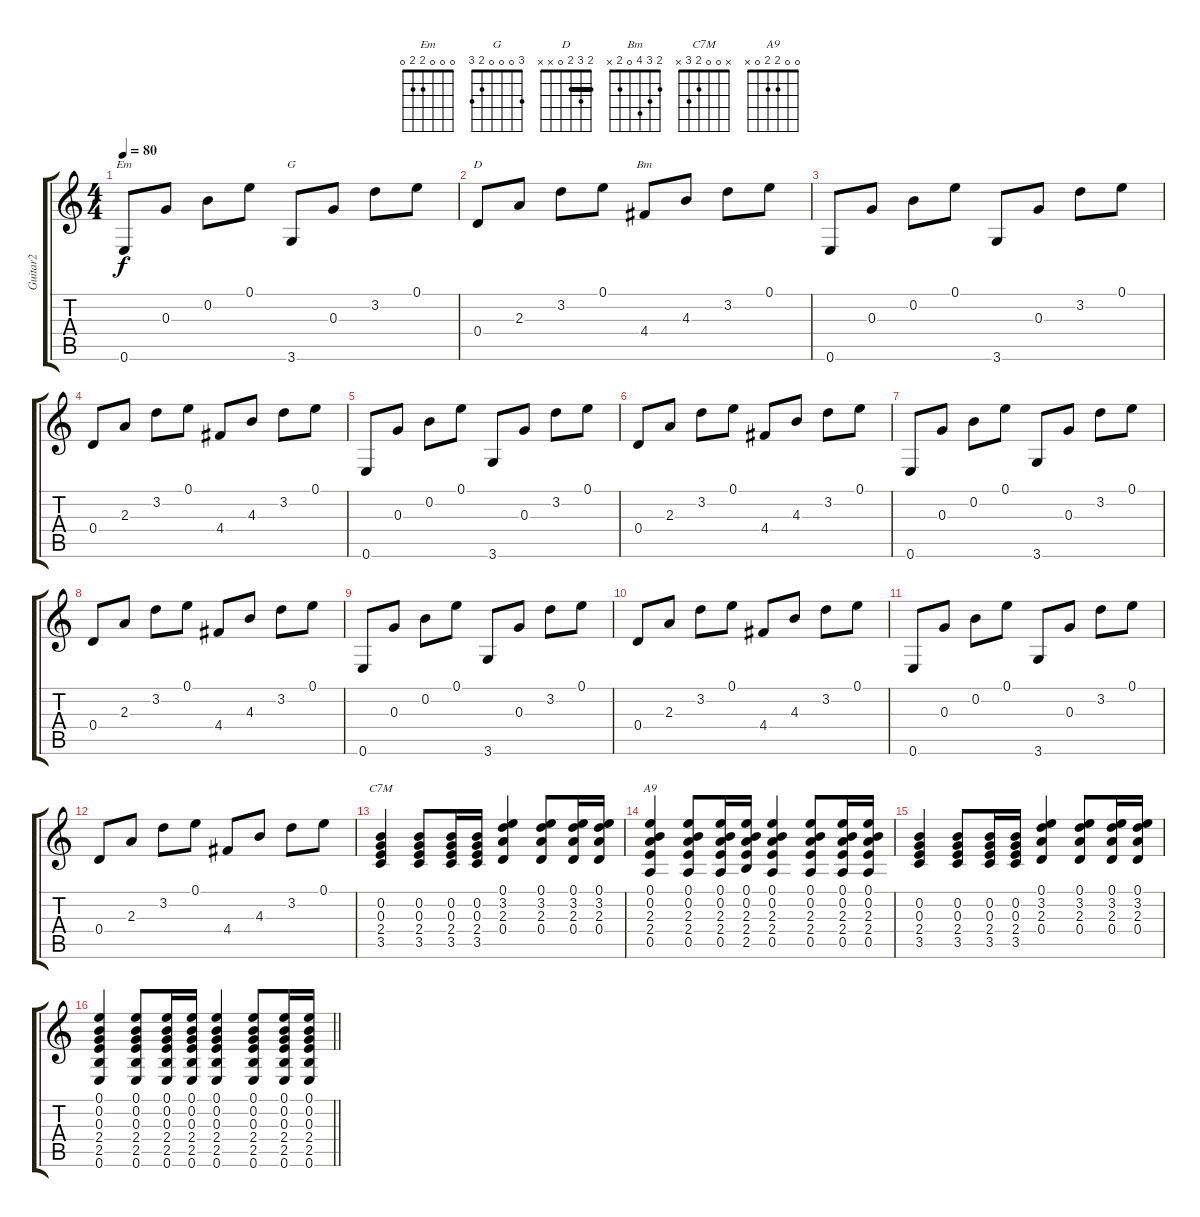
\track ("Guitar2" "Guitar2") {instrument acousticguitarsteel}
\staff {score tabs}
\tuning (E4 B3 G3 D3 A2 E2) {hide}
\chord ("Em" 0 0 0 2 2 0)
\chord ("G" 3 0 0 0 2 3)
\chord ("D" 2 3 2 0 x x) {barre 2}
\chord ("Bm" 2 3 4 0 2 x)
\chord ("C7M" x 0 0 2 3 x)
\chord ("A9" 0 0 2 2 0 x)
\ts (4 4)
\tempo 80
\clef g2
\ks c
0.6.8{ch "Em" dy f instrument acousticguitarsteel} 0.3.8 0.2.8 0.1.8 3.6.8{ch "G"} 0.3.8 3.2.8 0.1.8 |
0.4.8{ch "D"} 2.3.8 3.2.8 0.1.8 4.4.8{ch "Bm"} 4.3.8 3.2.8 0.1.8 |
0.6.8 0.3.8 0.2.8 0.1.8 3.6.8 0.3.8 3.2.8 0.1.8 |
0.4.8 2.3.8 3.2.8 0.1.8 4.4.8 4.3.8 3.2.8 0.1.8 |
0.6.8 0.3.8 0.2.8 0.1.8 3.6.8 0.3.8 3.2.8 0.1.8 |
0.4.8 2.3.8 3.2.8 0.1.8 4.4.8 4.3.8 3.2.8 0.1.8 |
0.6.8 0.3.8 0.2.8 0.1.8 3.6.8 0.3.8 3.2.8 0.1.8 |
0.4.8 2.3.8 3.2.8 0.1.8 4.4.8 4.3.8 3.2.8 0.1.8 |
0.6.8 0.3.8 0.2.8 0.1.8 3.6.8 0.3.8 3.2.8 0.1.8 |
0.4.8 2.3.8 3.2.8 0.1.8 4.4.8 4.3.8 3.2.8 0.1.8 |
0.6.8 0.3.8 0.2.8 0.1.8 3.6.8 0.3.8 3.2.8 0.1.8 |
0.4.8 2.3.8 3.2.8 0.1.8 4.4.8 4.3.8 3.2.8 0.1.8 |
(0.2 0.3 2.4 3.5).4{ch "C7M"} (0.2 0.3 2.4 3.5).8 (0.2 0.3 2.4 3.5).16 (0.2 0.3 2.4 3.5).16 (0.1 3.2 2.3 0.4).4 (0.1 3.2 2.3 0.4).8 (0.1 3.2 2.3 0.4).16 (0.1 3.2 2.3 0.4).16 |
(0.1 0.2 2.3 2.4 0.5).4{ch "A9"} (0.1 0.2 2.3 2.4 0.5).8 (0.1 0.2 2.3 2.4 0.5).16 (0.1 0.2 2.3 2.4 2.5).16 (0.1 0.2 2.3 2.4 0.5).4 (0.1 0.2 2.3 2.4 0.5).8 (0.1 0.2 2.3 2.4 0.5).16 (0.1 0.2 2.3 2.4 0.5).16 |
(0.2 0.3 2.4 3.5).4 (0.2 0.3 2.4 3.5).8 (0.2 0.3 2.4 3.5).16 (0.2 0.3 2.4 3.5).16 (0.1 3.2 2.3 0.4).4 (0.1 3.2 2.3 0.4).8 (0.1 3.2 2.3 0.4).16 (0.1 3.2 2.3 0.4).16 |
\barLineRight lightlight
(0.1 0.2 0.3 2.4 2.5 0.6).4 (0.1 0.2 0.3 2.4 2.5 0.6).8 (0.1 0.2 0.3 2.4 2.5 0.6).16 (0.1 0.2 0.3 2.4 2.5 0.6).16 (0.1 0.2 0.3 2.4 2.5 0.6).4 (0.1 0.2 0.3 2.4 2.5 0.6).8 (0.1 0.2 0.3 2.4 2.5 0.6).16 (0.1 0.2 0.3 2.4 2.5 0.6).16
